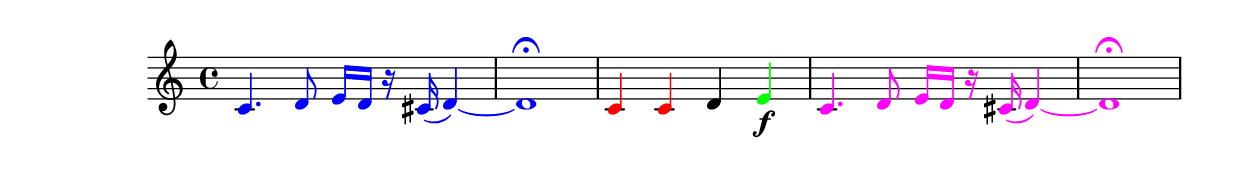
\version "2.18.0"


colorMusic =
#(define-music-function (parser location my-color music)
   (color? ly:music?)
   #{
     \temporary \override NoteHead.color = #my-color
     \temporary \override Stem.color = #my-color
     \temporary \override Flag.color = #my-color
     \temporary \override Beam.color = #my-color
     \temporary \override Rest.color = #my-color
     \temporary \override Slur.color = #my-color
     \temporary \override PhrasingSlur.color = #my-color
     \temporary \override Tie.color = #my-color
     \temporary \override Script.color = #my-color
     \temporary \override Dots.color = #my-color

     $music

     \revert NoteHead.color
     \revert Stem.color
     \revert Flag.color
     \revert Beam.color
     \revert Rest.color
     \revert Slur.color
     \revert PhrasingSlur.color
     \revert Tie.color
     \revert Script.color
     \revert Dots.color
   #})

music = \relative c' {
  c4. d8 e16 d r cis( d4) ~ | d1 \fermata
}

\relative c' {
  \colorMusic #blue \music
  \colorMusic #red { c4 c } d \colorMusic #green e\f
  \colorMusic #magenta \music
}
